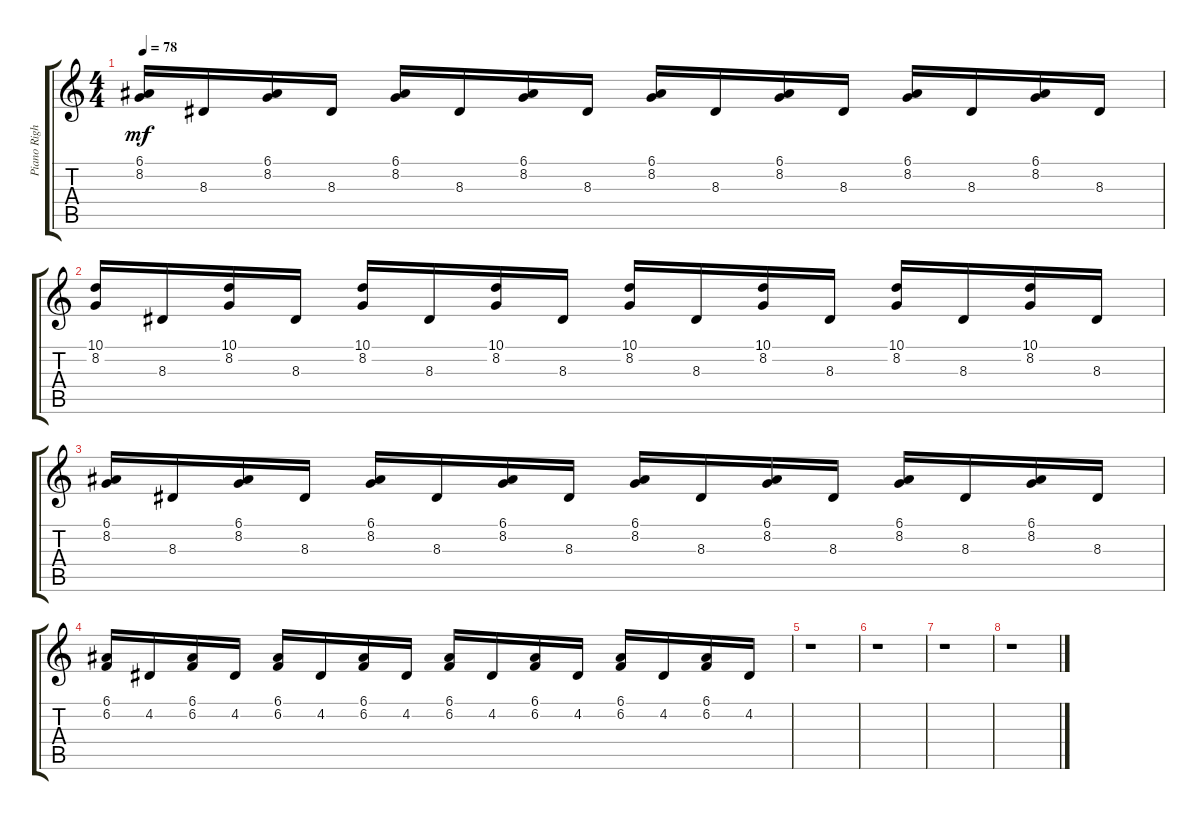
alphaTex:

\track ("Piano Right Hand" "Piano Righ") {instrument acousticgrandpiano}
\staff {score tabs}
\tuning (E4 B3 G3 D3 A2 E2) {hide}
\ts (4 4)
\tempo 78
\clef g2
\ks c
(6.1 8.2).16{dy mf} 8.3.16 (6.1 8.2).16 8.3.16 (6.1 8.2).16 8.3.16 (6.1 8.2).16 8.3.16 (6.1 8.2).16 8.3.16 (6.1 8.2).16 8.3.16 (6.1 8.2).16 8.3.16 (6.1 8.2).16 8.3.16 |
(10.1 8.2).16 8.3.16 (10.1 8.2).16 8.3.16 (10.1 8.2).16 8.3.16 (10.1 8.2).16 8.3.16 (10.1 8.2).16 8.3.16 (10.1 8.2).16 8.3.16 (10.1 8.2).16 8.3.16 (10.1 8.2).16 8.3.16 |
(6.1 8.2).16 8.3.16 (6.1 8.2).16 8.3.16 (6.1 8.2).16 8.3.16 (6.1 8.2).16 8.3.16 (6.1 8.2).16 8.3.16 (6.1 8.2).16 8.3.16 (6.1 8.2).16 8.3.16 (6.1 8.2).16 8.3.16 |
(6.1 6.2).16 4.2.16 (6.1 6.2).16 4.2.16 (6.1 6.2).16 4.2.16 (6.1 6.2).16 4.2.16 (6.1 6.2).16 4.2.16 (6.1 6.2).16 4.2.16 (6.1 6.2).16 4.2.16 (6.1 6.2).16 4.2.16 |
r.1 |
r.1 |
r.1 |
r.1
